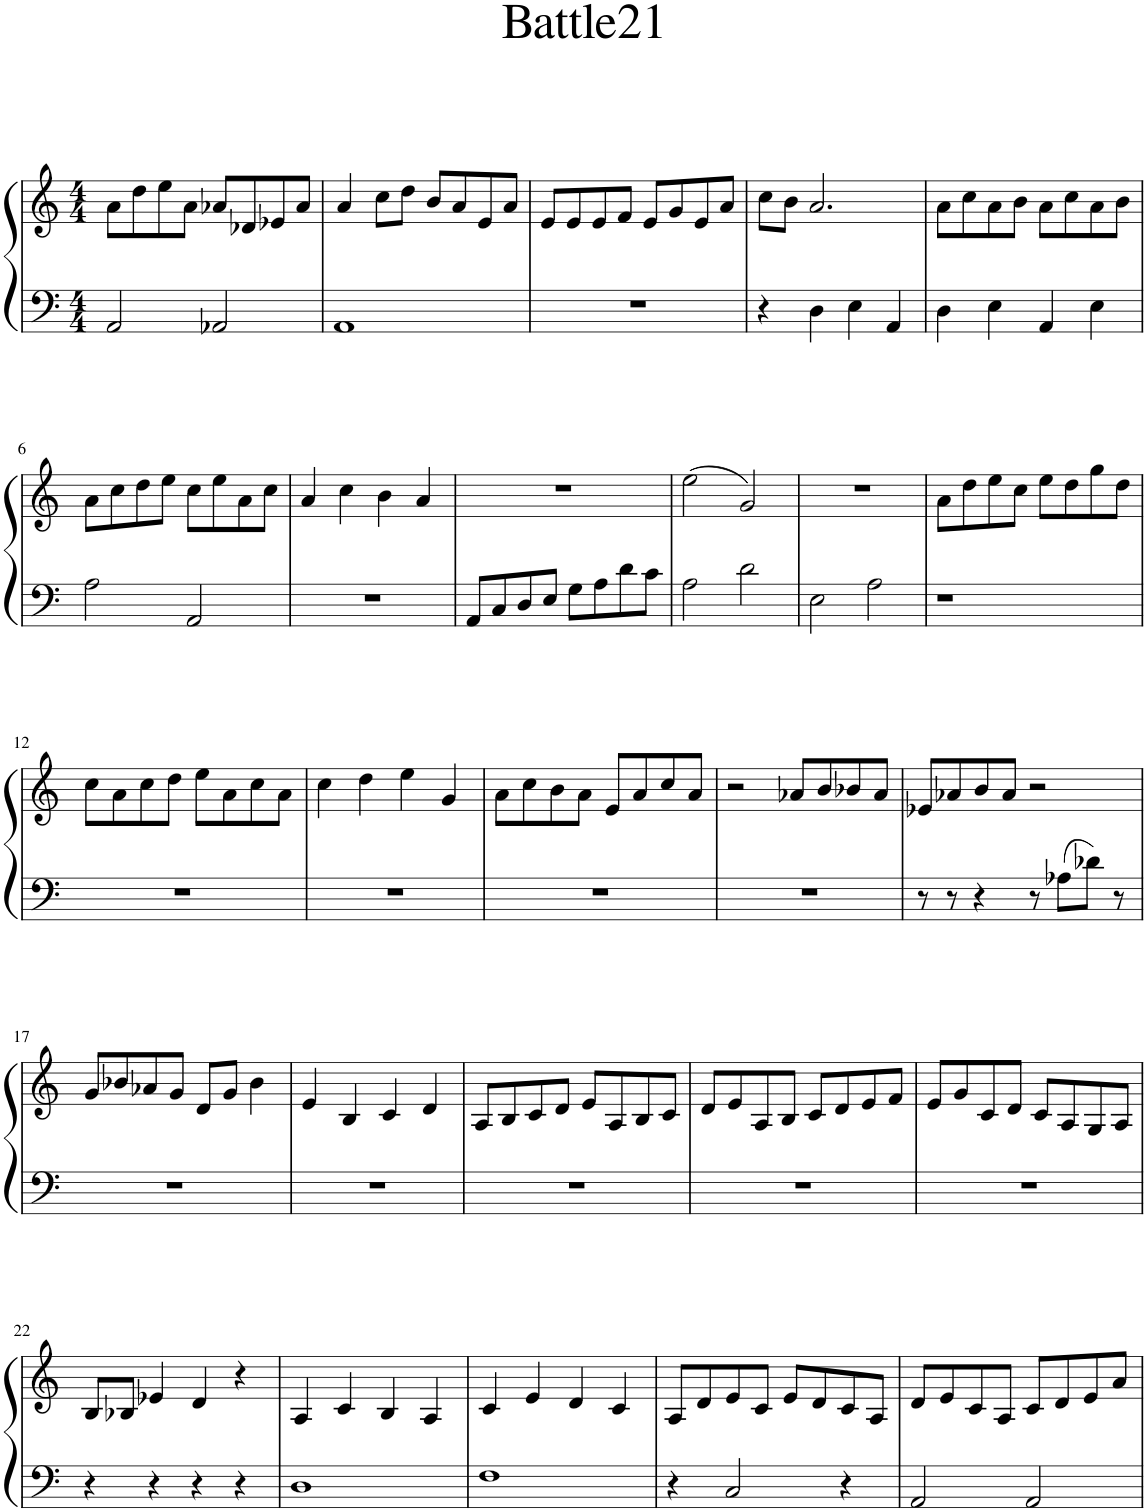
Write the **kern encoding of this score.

**kern	**kern
*part1	*part1
*staff2	*staff1
*I"Harp	*
*I'Hrp.	*
*clefF4	*clefG2
*k[]	*k[]
*M4/4	*M4/4
=1	=1
2AA/	8a\L
.	8dd\
.	8ee\
.	8a\J
2AA-X/	8a-X/L
.	8d-X/
.	8e-X/
.	8a-/J
=2	=2
1AA	4a/
.	8cc\L
.	8dd\J
.	8b/L
.	8a/
.	8e/
.	8a/J
=3	=3
1r	8e/L
.	8e/
.	8e/
.	8f/J
.	8e/L
.	8g/
.	8e/
.	8a/J
=4	=4
4r	8cc\L
.	8b\J
4D\	2.a/
4E\	.
4AA/	.
=5	=5
4D\	8a\L
.	8cc\
4E\	8a\
.	8b\J
4AA/	8a\L
.	8cc\
4E\	8a\
.	8b\J
!!LO:LB:g=z
=6	=6
2A\	8a\L
.	8cc\
.	8dd\
.	8ee\J
2AA/	8cc\L
.	8ee\
.	8a\
.	8cc\J
=7	=7
1r	4a/
.	4cc\
.	4b\
.	4a/
=8	=8
8AA/L	1r
8C/	.
8D/	.
8E/J	.
8G\L	.
8A\	.
8d\	.
8c\J	.
=9	=9
2A\	(2ee\
2d\	2g/)
=10	=10
2E\	1r
2A\	.
=11	=11
1r	8a\L
.	8dd\
.	8ee\
.	8cc\J
.	8ee\L
.	8dd\
.	8gg\
.	8dd\J
!!LO:LB:g=z
=12	=12
1r	8cc\L
.	8a\
.	8cc\
.	8dd\J
.	8ee\L
.	8a\
.	8cc\
.	8a\J
=13	=13
1r	4cc\
.	4dd\
.	4ee\
.	4g/
=14	=14
1r	8a\L
.	8cc\
.	8b\
.	8a\J
.	8e/L
.	8a/
.	8cc/
.	8a/J
=15	=15
1r	2r
.	8a-X/L
.	8b/
.	8b-X/
.	8a-/J
=16	=16
8r	8e-X/L
8r	8a-X/
4r	8b/
.	8a-/J
8r	2r
8A-X\L	.
8d-X\J	.
8r	.
!!LO:LB:g=z
=17	=17
1r	8g/L
.	8b-X/
.	8a-X/
.	8g/J
.	8d/L
.	8g/J
.	4b-\
=18	=18
1r	4e/
.	4B/
.	4c/
.	4d/
=19	=19
1r	8A/L
.	8B/
.	8c/
.	8d/J
.	8e/L
.	8A/
.	8B/
.	8c/J
=20	=20
1r	8d/L
.	8e/
.	8A/
.	8B/J
.	8c/L
.	8d/
.	8e/
.	8f/J
=21	=21
1r	8e/L
.	8g/
.	8c/
.	8d/J
.	8c/L
.	8A/
.	8G/
.	8A/J
!!LO:LB:g=z
=22	=22
4r	8B/L
.	8B-X/J
4r	4e-X/
4r	4d/
4r	4r
=23	=23
1D	4A/
.	4c/
.	4B/
.	4A/
=24	=24
1F	4c/
.	4e/
.	4d/
.	4c/
=25	=25
4r	8A/L
.	8d/
2C/	8e/
.	8c/J
.	8e/L
.	8d/
4r	8c/
.	8A/J
=26	=26
2AA/	8d/L
.	8e/
.	8c/
.	8A/J
2AA/	8c/L
.	8d/
.	8e/
.	8a/J
=	=
*-	*-
